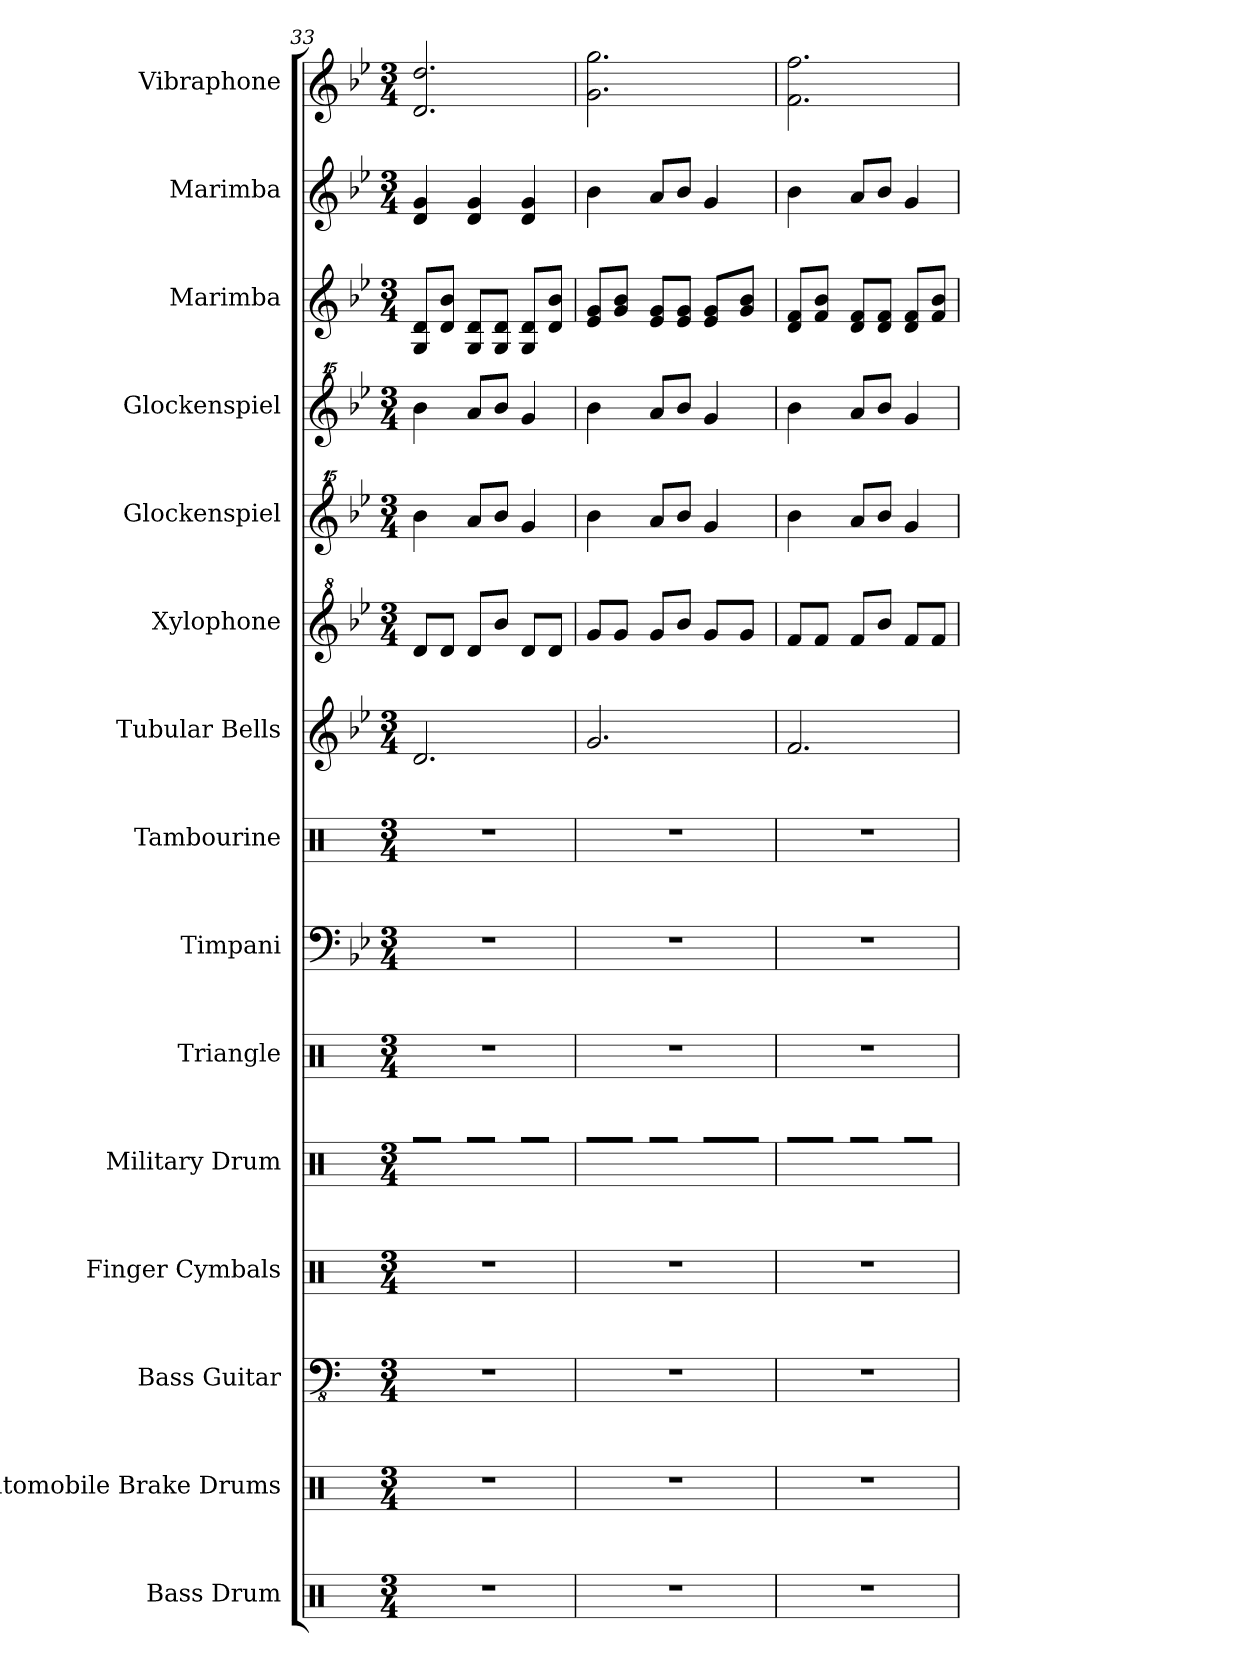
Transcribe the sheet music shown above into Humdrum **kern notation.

**kern	**kern	**kern	**kern	**kern	**kern	**kern	**kern	**kern	**kern	**kern	**kern	**kern	**kern	**kern
*part15	*part14	*part13	*part12	*part11	*part10	*part9	*part8	*part7	*part6	*part5	*part4	*part3	*part2	*part1
*staff15	*staff14	*staff13	*staff12	*staff11	*staff10	*staff9	*staff8	*staff7	*staff6	*staff5	*staff4	*staff3	*staff2	*staff1
*I"Bass Drum	*I"Automobile Brake Drums	*I"Bass Guitar	*I"Finger Cymbals	*I"Military Drum	*I"Triangle	*I"Timpani	*I"Tambourine	*I"Tubular Bells	*I"Xylophone	*I"Glockenspiel	*I"Glockenspiel	*I"Marimba	*I"Marimba	*I"Vibraphone
*I'B. Dr.	*I'Aut. Brk. Dr.	*I'B. Guit.	*I'Fi. Cym.	*I'Mil. Dr.	*I'Trgl.	*I'Timp.	*I'Tamb.	*I'Tu. Be.	*I'Xyl.	*I'Glk.	*I'Glk.	*I'Mrm.	*I'Mrm.	*I'Vib.
!!LO:PB:g=z
*clefX	*clefX	*clefFv4	*clefX	*clefX	*clefX	*clefF4	*clefX	*clefG2	*clefG^2	*clefG^^2	*clefG^^2	*clefG2	*clefG2	*clefG2
*k[]	*k[]	*k[]	*k[]	*k[]	*k[]	*k[b-e-]	*k[]	*k[b-e-]	*k[b-e-]	*k[b-e-]	*k[b-e-]	*k[b-e-]	*k[b-e-]	*k[b-e-]
*C:	*C:	*C:	*C:	*C:	*C:	*B-:	*C:	*B-:	*B-:	*B-:	*B-:	*B-:	*B-:	*B-:
*M3/4	*M3/4	*M3/4	*M3/4	*M3/4	*M3/4	*M3/4	*M3/4	*M3/4	*M3/4	*M3/4	*M3/4	*M3/4	*M3/4	*M3/4
=33	=33	=33	=33	=33	=33	=33	=33	=33	=33	=33	=33	=33	=33	=33
2.r	2.r	2.r	2.r	8R\L	2.r	2.r	2.r	2.d/	8dd/L	4bbb-\	4bbb-\	8G/ 8d/L	4d/ 4g/	2.d/ 2.dd/
.	.	.	.	8R\J	.	.	.	.	8dd/J	.	.	8d/ 8b-/J	.	.
.	.	.	.	8R\L	.	.	.	.	8dd/L	8aaa/L	8aaa/L	8G/ 8d/L	4d/ 4g/	.
.	.	.	.	8R\J	.	.	.	.	8bb-/J	8bbb-/J	8bbb-/J	8G/ 8d/J	.	.
.	.	.	.	8R\L	.	.	.	.	8dd/L	4ggg/	4ggg/	8G/ 8d/L	4d/ 4g/	.
.	.	.	.	8R\J	.	.	.	.	8dd/J	.	.	8d/ 8b-/J	.	.
=34	=34	=34	=34	=34	=34	=34	=34	=34	=34	=34	=34	=34	=34	=34
2.r	2.r	2.r	2.r	8R\L	2.r	2.r	2.r	2.g/	8gg/L	4bbb-\	4bbb-\	8e-/ 8g/L	4b-\	2.g\ 2.gg\
.	.	.	.	16R\L	.	.	.	.	8gg/J	.	.	8g/ 8b-/J	.	.
.	.	.	.	16R\JJ	.	.	.	.	.	.	.	.	.	.
.	.	.	.	8R\L	.	.	.	.	8gg/L	8aaa/L	8aaa/L	8e-/ 8g/L	8a/L	.
.	.	.	.	8R\J	.	.	.	.	8bb-/J	8bbb-/J	8bbb-/J	8e-/ 8g/J	8b-/J	.
.	.	.	.	16R\LL	.	.	.	.	8gg/L	4ggg/	4ggg/	8e-/ 8g/L	4g/	.
.	.	.	.	16R\	.	.	.	.	.	.	.	.	.	.
.	.	.	.	16R\	.	.	.	.	8gg/J	.	.	8g/ 8b-/J	.	.
.	.	.	.	16R\JJ	.	.	.	.	.	.	.	.	.	.
=35	=35	=35	=35	=35	=35	=35	=35	=35	=35	=35	=35	=35	=35	=35
2.r	2.r	2.r	2.r	8R\L	2.r	2.r	2.r	2.f/	8ff/L	4bbb-\	4bbb-\	8d/ 8f/L	4b-\	2.f\ 2.ff\
.	.	.	.	16R\L	.	.	.	.	8ff/J	.	.	8f/ 8b-/J	.	.
.	.	.	.	16R\JJ	.	.	.	.	.	.	.	.	.	.
.	.	.	.	8R\L	.	.	.	.	8ff/L	8aaa/L	8aaa/L	8d/ 8f/L	8a/L	.
.	.	.	.	8R\J	.	.	.	.	8bb-/J	8bbb-/J	8bbb-/J	8d/ 8f/J	8b-/J	.
.	.	.	.	8R\L	.	.	.	.	8ff/L	4ggg/	4ggg/	8d/ 8f/L	4g/	.
.	.	.	.	8R\J	.	.	.	.	8ff/J	.	.	8f/ 8b-/J	.	.
=	=	=	=	=	=	=	=	=	=	=	=	=	=	=
*-	*-	*-	*-	*-	*-	*-	*-	*-	*-	*-	*-	*-	*-	*-
